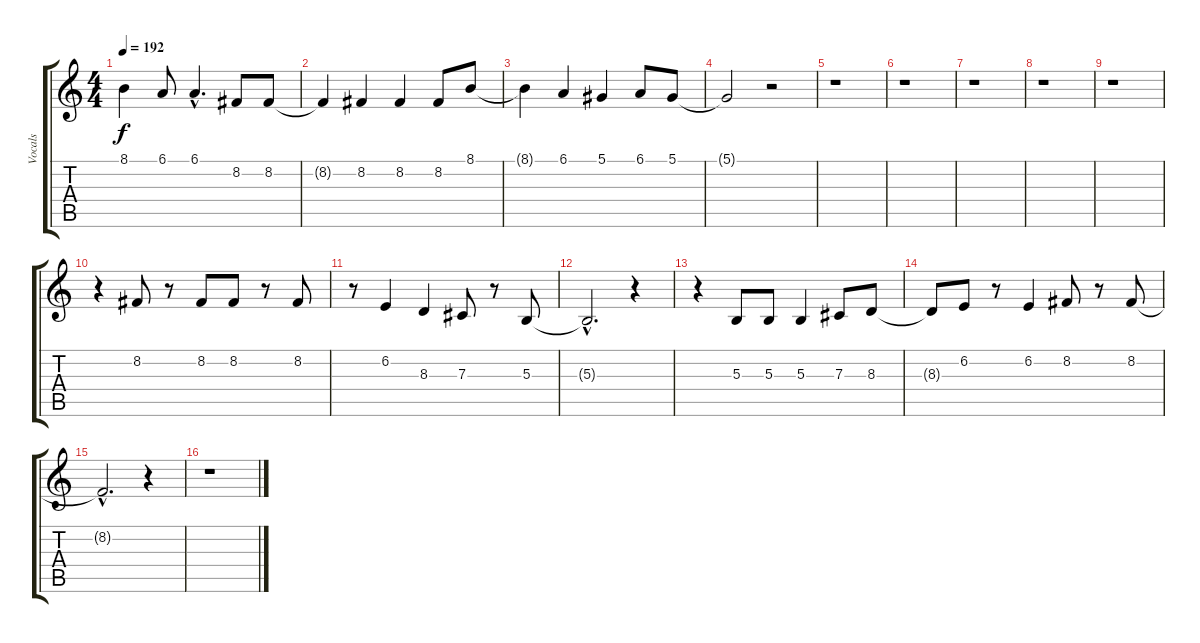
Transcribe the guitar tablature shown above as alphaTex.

\track ("Vocals" "Vocals") {instrument lead2sawtooth}
\staff {score tabs}
\tuning (Eb4 Bb3 Gb3 Db3 Ab2 Eb2) {hide}
\ts (4 4)
\tempo 192
\clef g2
\ks c
8.1.4{dy f} 6.1.8 6.1{hac}.4{d} 8.2.8 8.2.8 |
8.2{t}.4 8.2.4 8.2.4 8.2.8 8.1.8 |
8.1{t}.4 6.1.4 5.1.4 6.1.8 5.1.8 |
5.1{t}.2 r.2 |
r.1 |
r.1 |
r.1 |
r.1 |
r.1 |
r.4 8.2.8 r.8 8.2.8 8.2.8 r.8 8.2.8 |
r.8 6.2.4 8.3.4 7.3.8 r.8 5.3.8 |
5.3{hac t}.2{d} r.4 |
r.4 5.3.8 5.3.8 5.3.4 7.3.8 8.3.8 |
8.3{t}.8 6.2.8 r.8 6.2.4 8.2.8 r.8 8.2.8 |
8.2{hac t}.2{d} r.4 |
r.1
